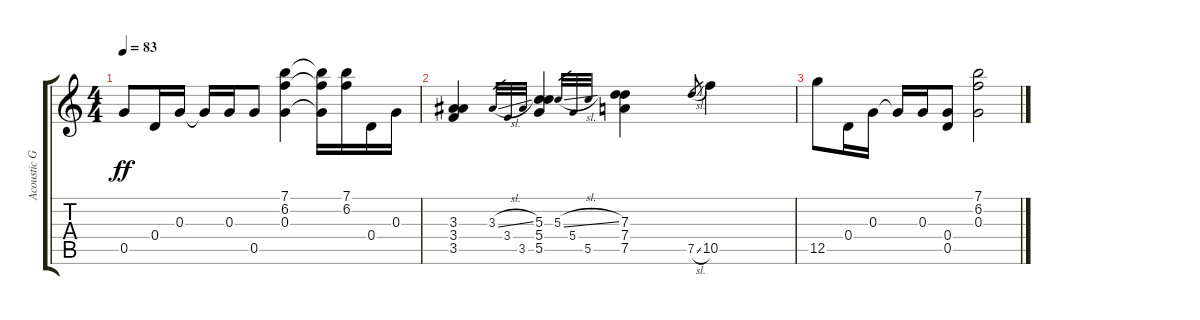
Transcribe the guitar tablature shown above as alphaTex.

\track ("Acoustic Gtr (Steel) (Tune the 5th stg t" "Acoustic G") {instrument acousticguitarsteel}
\staff {score tabs}
\tuning (E4 B3 G3 D3 G3 E2) {hide}
\ts (4 4)
\tempo 83
\clef g2
\ks c
0.5.8{dy ff} 0.4.16 0.3.16 0.3{t}.16 0.3.16 0.5.8 (7.1 6.2 0.3).4 (7.1{t} 6.2{t} 0.3{t}).16 (7.1 6.2).16 0.4.16 0.3.16 |
(3.3 3.4 3.5).4 3.3{sl}.32{gr} 3.4.32{gr} 3.5.32{gr} (5.3 5.4 5.5).4 5.3{sl}.32{gr} 5.4.32{gr} 5.5.32{gr} (7.3 7.4 7.5).4 7.5{sl}.8{gr} 10.5.4 |
12.5.8 0.4.16 0.3.16 0.3{t}.16 0.3.16 (0.4 0.5).8 (7.1 6.2 0.3).2
